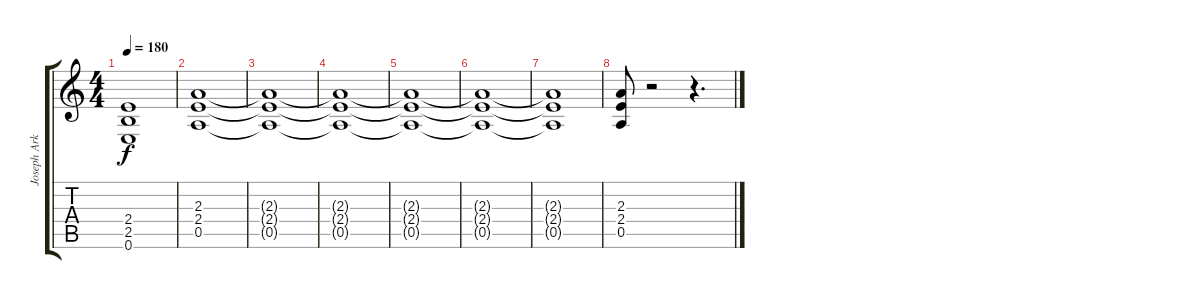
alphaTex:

\track ("Joseph Arkansas" "Joseph Ark") {instrument overdrivenguitar}
\staff {score tabs}
\tuning (E4 B3 G3 D3 A2 E2) {hide}
\ts (4 4)
\tempo 180
\clef g2
\ks c
(2.4{t} 2.5{t} 0.6{t}).1{dy f} |
(2.3 2.4 0.5).1 |
(2.3{t} 2.4{t} 0.5{t}).1 |
(2.3{t} 2.4{t} 0.5{t}).1 |
(2.3{t} 2.4{t} 0.5{t}).1 |
(2.3{t} 2.4{t} 0.5{t}).1 |
(2.3{t} 2.4{t} 0.5{t}).1 |
(2.3 2.4 0.5).8 r.2 r.4{d}
